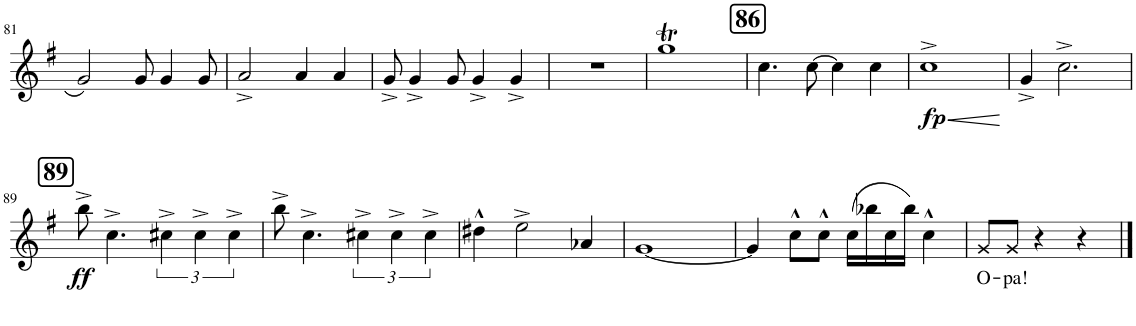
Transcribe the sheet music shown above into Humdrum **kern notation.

**kern	**text	**dynam
*part1	*part1	*part1
*staff1	*staff1	*staff1
*I"Tenor Saxophone	*	*
*I'Ten. Sax.	*	*
!!LO:PB:g=z
*clefG2	*	*
*Trd8c14	*	*
*k[f#]	*	*
*M4/4	*	*
=81	=81	=81
2g/	.	.
8g/	.	.
4g/	.	.
8g/	.	.
=82	=82	=82
2a^/	.	.
4a/	.	.
4a/	.	.
=83	=83	=83
8g^/	.	.
4g^/	.	.
8g/	.	.
4g^/	.	.
4g^/	.	.
=84	=84	=84
1r	.	.
=85	=85	=85
1ggT	.	.
!!LO:REH:place=s1:a:B:cj:fs=14:t=86
=86	=86	=86
4.cc\	.	.
[8cc\	.	.
4cc\]	.	.
4cc\	.	.
=87	=87	=87
!	!	!LO:HP:b
!	!	!LO:DY:n=1:b
1cc^	.	< fp
.	.	[
=88	=88	=88
4g^/	.	.
2.cc^\	.	.
!!LO:LB:g=z
!!LO:REH:place=s1:a:B:cj:fs=14:t=89
=89	=89	=89
!	!	!LO:DY:b
8bb^\	.	ff
4.cc^\	.	.
6cc#X^\	.	.
6cc#^\	.	.
6cc#^\	.	.
=90	=90	=90
8bb^\	.	.
4.cc^\	.	.
6cc#X^\	.	.
6cc#^\	.	.
6cc#^\	.	.
=91	=91	=91
4dd#X^^\	.	.
2ee^\	.	.
4a-X/	.	.
=92	=92	=92
[1g	.	.
=93	=93	=93
4g/]	.	.
8cc^^\L	.	.
8cc^^\J	.	.
(16cc\LL	.	.
16bb-X\	.	.
16cc\	.	.
16bb-\JJ)	.	.
4cc^^\	.	.
=94	=94	=94
!	!LO:LY:b	!
8g/L	O-	.
!	!LO:LY:b	!
8g/J	-pa!	.
4r	.	.
4r	.	.
==	==	==
*-	*-	*-
